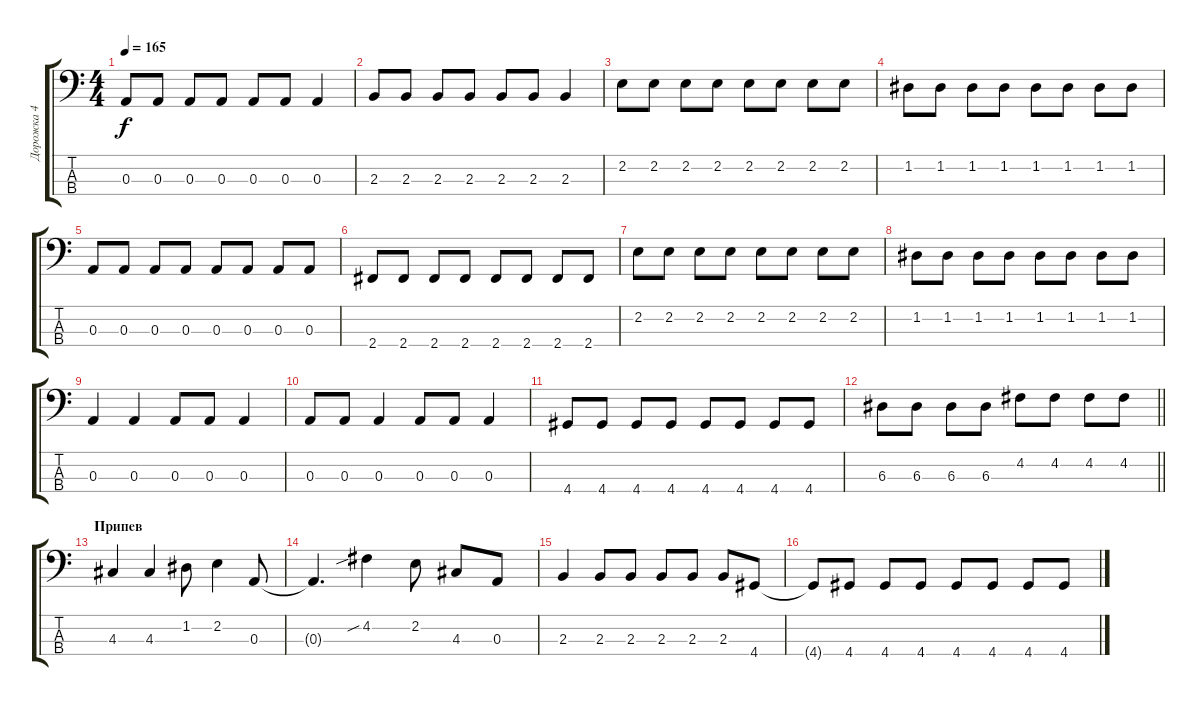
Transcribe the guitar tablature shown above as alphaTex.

\track ("Дорожка 4" "Дорожка 4") {instrument electricbassfinger}
\staff {score tabs}
\tuning (G2 D2 A1 E1) {hide}
\ts (4 4)
\tempo 165
\clef f4
\ks c
0.3.8{dy f} 0.3.8 0.3.8 0.3.8 0.3.8 0.3.8 0.3.4 |
2.3.8 2.3.8 2.3.8 2.3.8 2.3.8 2.3.8 2.3.4 |
2.2.8{volume 13} 2.2.8 2.2.8 2.2.8 2.2.8 2.2.8 2.2.8 2.2.8 |
1.2.8 1.2.8 1.2.8 1.2.8 1.2.8 1.2.8 1.2.8 1.2.8 |
0.3.8 0.3.8 0.3.8 0.3.8 0.3.8 0.3.8 0.3.8 0.3.8 |
2.4.8 2.4.8 2.4.8 2.4.8 2.4.8 2.4.8 2.4.8 2.4.8 |
2.2.8 2.2.8 2.2.8 2.2.8 2.2.8 2.2.8 2.2.8 2.2.8 |
1.2.8 1.2.8 1.2.8 1.2.8 1.2.8 1.2.8 1.2.8 1.2.8 |
0.3.4 0.3.4 0.3.8 0.3.8 0.3.4 |
0.3.8 0.3.8 0.3.4 0.3.8 0.3.8 0.3.4 |
4.4.8 4.4.8 4.4.8 4.4.8 4.4.8 4.4.8 4.4.8 4.4.8 |
\barLineRight lightlight
6.3.8 6.3.8 6.3.8 6.3.8 4.2.8 4.2.8 4.2.8 4.2.8 |
\section ("" "Припев")
4.3.4 4.3.4 1.2.8 2.2.4 0.3.8 |
0.3{t}.4{d} 4.2{sib}.4 2.2.8 4.3.8 0.3.8 |
2.3.4 2.3.8 2.3.8 2.3.8 2.3.8 2.3.8 4.4.8 |
4.4{t}.8 4.4.8 4.4.8 4.4.8 4.4.8 4.4.8 4.4.8 4.4.8
